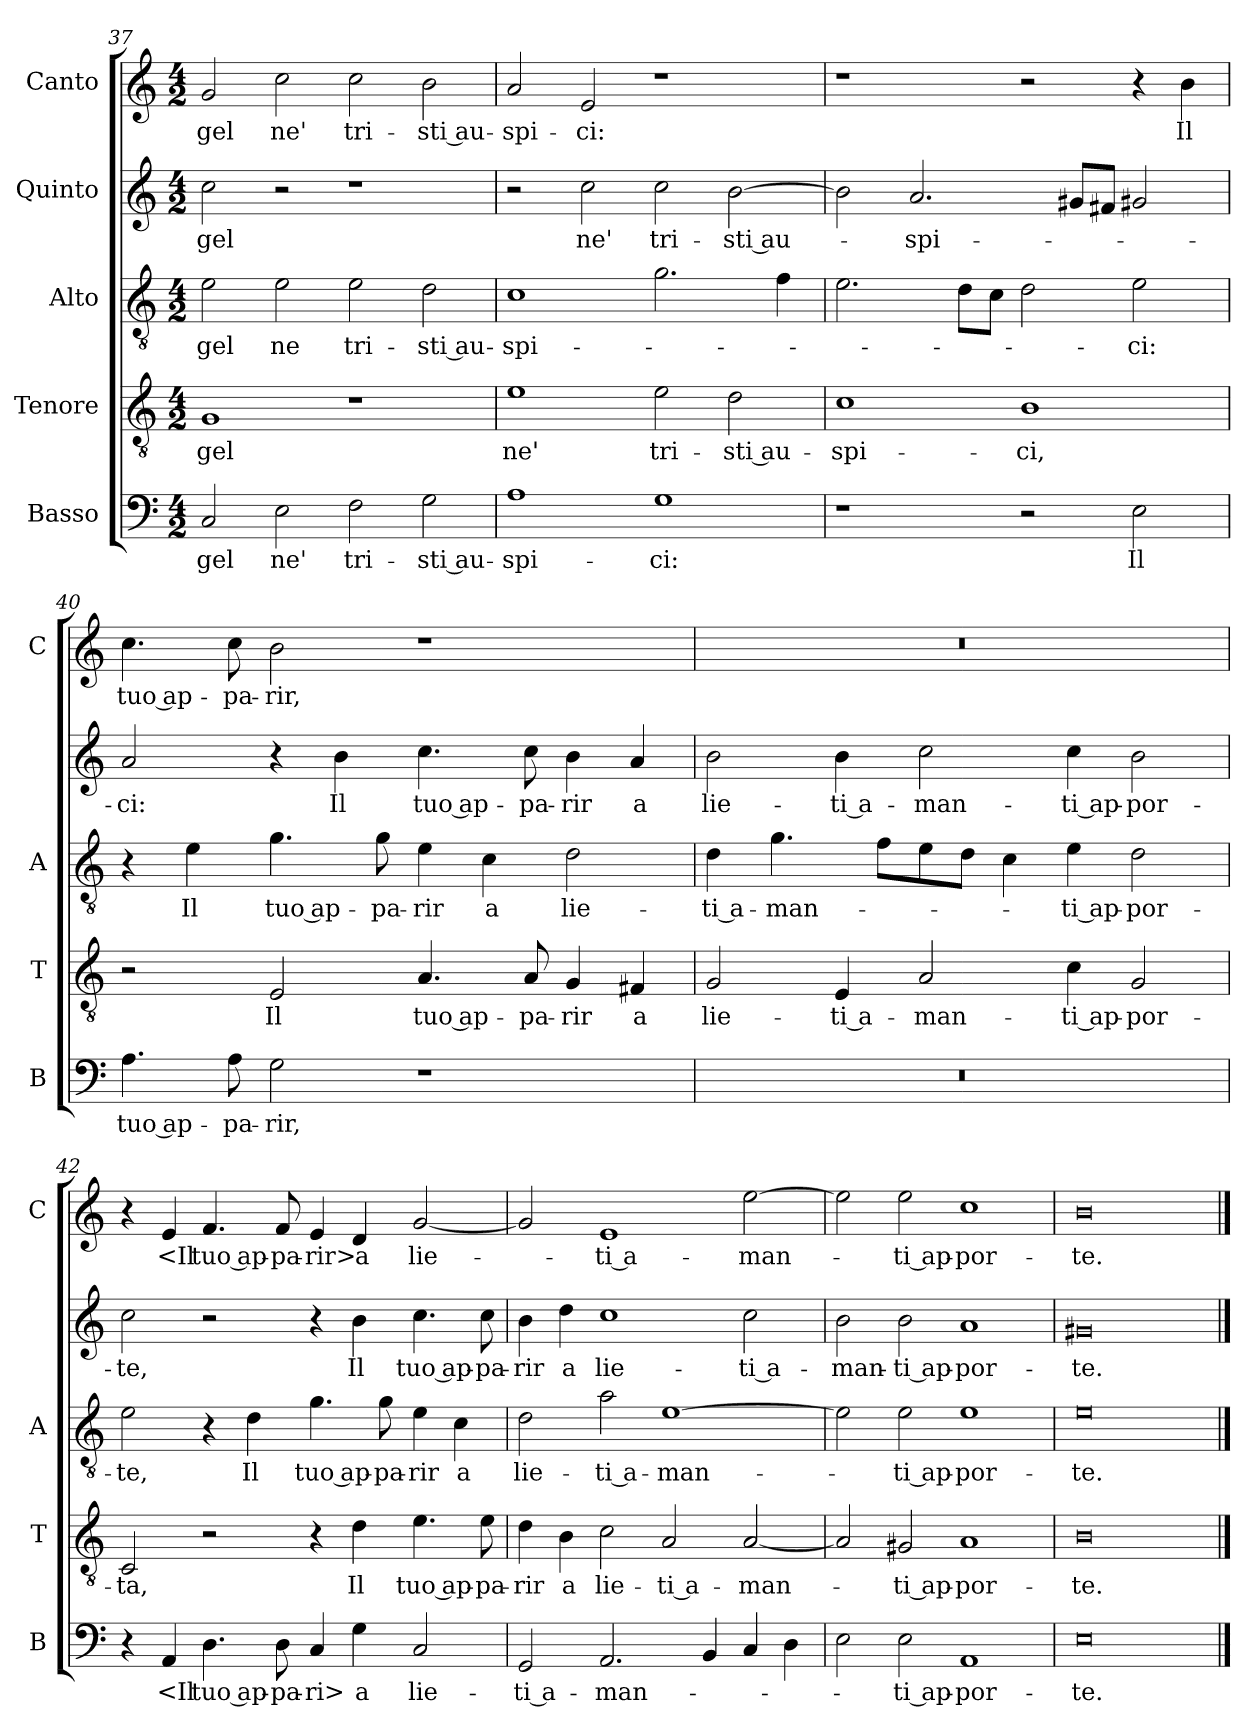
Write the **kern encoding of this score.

**kern	**text	**kern	**text	**kern	**text	**kern	**text	**kern	**text
*part5	*part5	*part4	*part4	*part3	*part3	*part2	*part2	*part1	*part1
*staff5	*staff5	*staff4	*staff4	*staff3	*staff3	*staff2	*staff2	*staff1	*staff1
*I"Basso	*	*I"Tenore	*	*I"Alto	*	*I"Quinto	*	*I"Canto	*
*I'B	*	*I'T	*	*I'A	*	*	*	*I'C	*
*clefF4	*	*clefGv2	*	*clefGv2	*	*clefG2	*	*clefG2	*
*k[]	*	*k[]	*	*k[]	*	*k[]	*	*k[]	*
*M4/2	*	*M4/2	*	*M4/2	*	*M4/2	*	*M4/2	*
=37	=37	=37	=37	=37	=37	=37	=37	=37	=37
2C	-gel	1G	-gel	2e	-gel	2cc	-gel	2g	-gel
2E	ne'	.	.	2e	ne	2r	.	2cc	ne'
2F	tri-	1r	.	2e	tri-	1r	.	2cc	tri-
2G	-sti au-	.	.	2d	-sti au-	.	.	2b	-sti au-
=38	=38	=38	=38	=38	=38	=38	=38	=38	=38
1A	-spi-	1e	ne'	1c	-spi-	2r	.	2a	-spi-
.	.	.	.	.	.	2cc	ne'	2e	-ci:
1G	-ci:	2e	tri-	2.g	.	2cc	tri-	1r	.
.	.	2d	-sti au-	.	.	[2b	-sti au-	.	.
.	.	.	.	4f	.	.	.	.	.
=39	=39	=39	=39	=39	=39	=39	=39	=39	=39
1r	.	1c	-spi-	2.e	.	2b]	.	1r	.
.	.	.	.	.	.	2.a	-spi-	.	.
.	.	.	.	8dL	.	.	.	.	.
.	.	.	.	8cJ	.	.	.	.	.
2r	.	1B	-ci,	2d	.	.	.	2r	.
.	.	.	.	.	.	8g#XL	.	.	.
.	.	.	.	.	.	8f#XJ	.	.	.
2E	Il	.	.	2e	-ci:	2g#X	.	4r	.
.	.	.	.	.	.	.	.	4b	Il
=40	=40	=40	=40	=40	=40	=40	=40	=40	=40
4.A	tuo ap-	2r	.	4r	.	2a	-ci:	4.cc	tuo ap-
.	.	.	.	4e	Il	.	.	.	.
8A	-pa-	.	.	.	.	.	.	8cc	-pa-
2G	-rir,	2E	Il	4.g	tuo ap-	4r	.	2b	-rir,
.	.	.	.	.	.	4b	Il	.	.
.	.	.	.	8g	-pa-	.	.	.	.
1r	.	4.A	tuo ap-	4e	-rir	4.cc	tuo ap-	1r	.
.	.	.	.	4c	a	.	.	.	.
.	.	8A	-pa-	.	.	8cc	-pa-	.	.
.	.	4G	-rir	2d	lie-	4b	-rir	.	.
.	.	4F#X	a	.	.	4a	a	.	.
=41	=41	=41	=41	=41	=41	=41	=41	=41	=41
0r	.	2G	lie-	4d	-ti a-	2b	lie-	0r	.
.	.	.	.	4.g	-man-	.	.	.	.
.	.	4E	-ti a-	.	.	4b	-ti a-	.	.
.	.	.	.	8fL	.	.	.	.	.
.	.	2A	-man-	8e	.	2cc	-man-	.	.
.	.	.	.	8dJ	.	.	.	.	.
.	.	.	.	4c	.	.	.	.	.
.	.	4c	-ti ap-	4e	-ti ap-	4cc	-ti ap-	.	.
.	.	2G	-por-	2d	-por-	2b	-por-	.	.
=42	=42	=42	=42	=42	=42	=42	=42	=42	=42
4r	.	2C	-ta,	2e	-te,	2cc	-te,	4r	.
4AA	<Il	.	.	.	.	.	.	4e	<Il
4.D	tuo ap-	2r	.	4r	.	2r	.	4.f	tuo ap-
.	.	.	.	4d	Il	.	.	.	.
8D	-pa-	.	.	.	.	.	.	8f	-pa-
4C	-ri>	4r	.	4.g	tuo ap-	4r	.	4e	-rir>
4G	a	4d	Il	.	.	4b	Il	4d	a
.	.	.	.	8g	-pa-	.	.	.	.
2C	lie-	4.e	tuo ap-	4e	-rir	4.cc	tuo ap-	[2g	lie-
.	.	.	.	4c	a	.	.	.	.
.	.	8e	-pa-	.	.	8cc	-pa-	.	.
=43	=43	=43	=43	=43	=43	=43	=43	=43	=43
2GG	-ti a-	4d	-rir	2d	lie-	4b	-rir	2g]	.
.	.	4B	a	.	.	4dd	a	.	.
2.AA	-man-	2c	lie-	2a	-ti a-	1cc	lie-	1e	-ti a-
.	.	2A	-ti a-	[1e	-man-	.	.	.	.
4BB	.	.	.	.	.	.	.	.	.
4C	.	[2A	-man-	.	.	2cc	-ti a-	[2ee	-man-
4D	.	.	.	.	.	.	.	.	.
=44	=44	=44	=44	=44	=44	=44	=44	=44	=44
2E	.	2A]	.	2e]	.	2b	-man-	2ee]	.
2E	-ti ap-	2G#X	-ti ap-	2e	-ti ap-	2b	-ti ap-	2ee	-ti ap-
1AA	-por-	1A	-por-	1e	-por-	1a	-por-	1cc	-por-
=45	=45	=45	=45	=45	=45	=45	=45	=45	=45
0E	-te.	0B	-te.	0e	-te.	0g#X	-te.	0b	-te.
==	==	==	==	==	==	==	==	==	==
*-	*-	*-	*-	*-	*-	*-	*-	*-	*-
